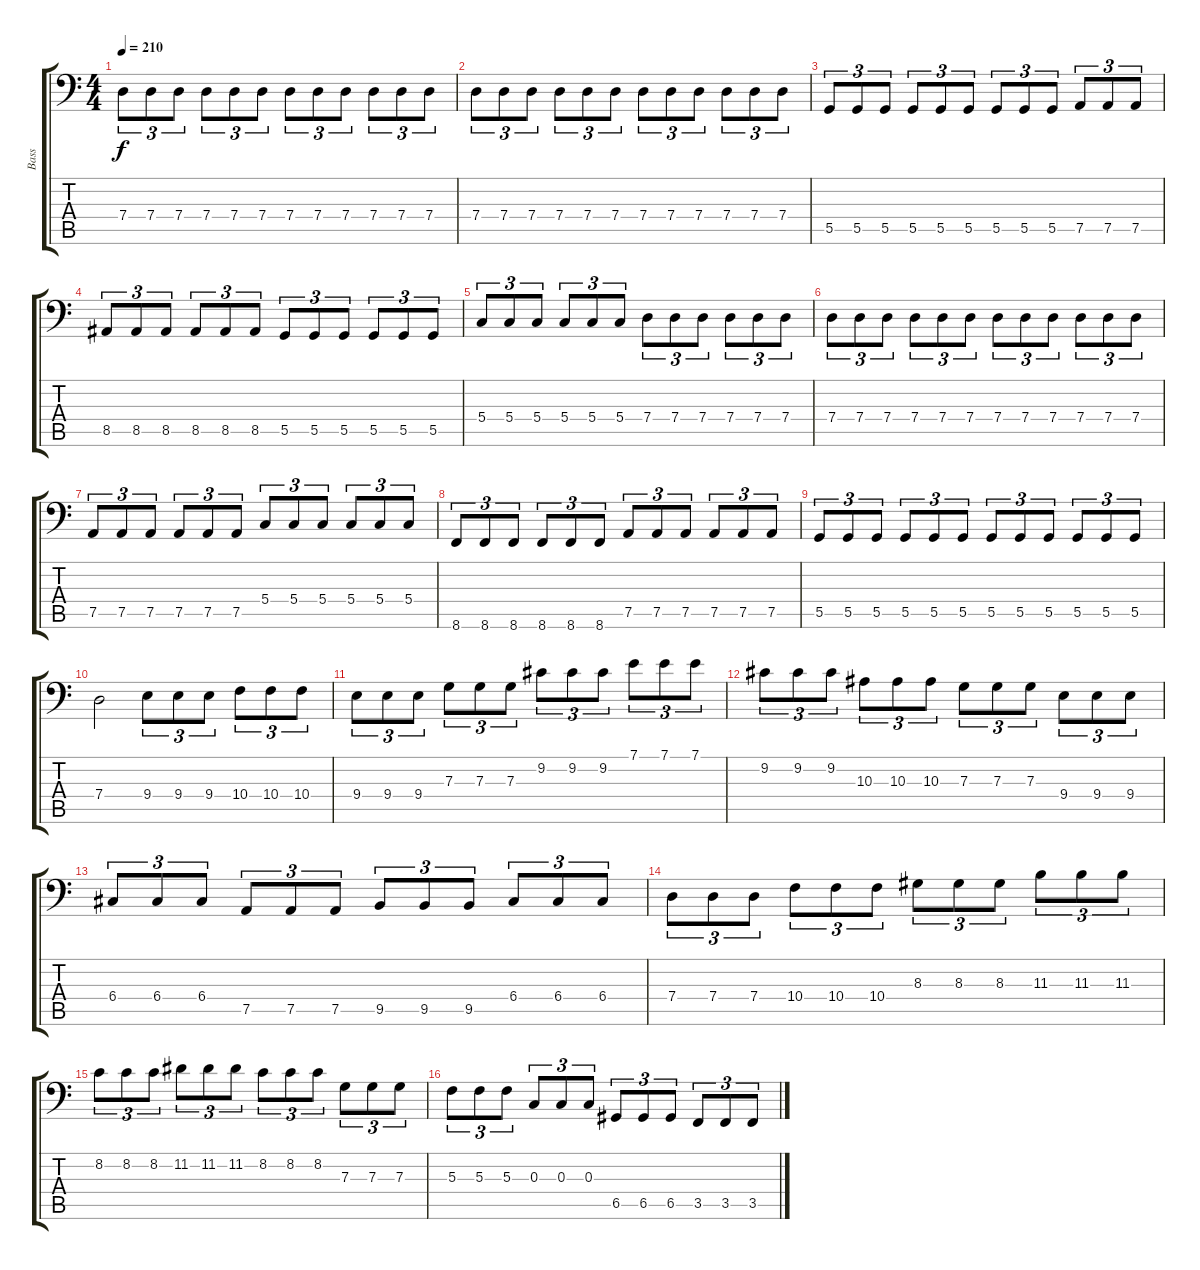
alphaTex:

\track ("Bass" "Bass") {instrument electricbasspick}
\staff {score tabs}
\tuning (A2 E2 C2 G1 D1 A0) {hide}
\ts (4 4)
\tempo 210
\clef f4
\ks c
7.4.8{tu (3 2) dy f} 7.4.8{tu (3 2)} 7.4.8{tu (3 2)} 7.4.8{tu (3 2)} 7.4.8{tu (3 2)} 7.4.8{tu (3 2)} 7.4.8{tu (3 2)} 7.4.8{tu (3 2)} 7.4.8{tu (3 2)} 7.4.8{tu (3 2)} 7.4.8{tu (3 2)} 7.4.8{tu (3 2)} |
7.4.8{tu (3 2)} 7.4.8{tu (3 2)} 7.4.8{tu (3 2)} 7.4.8{tu (3 2)} 7.4.8{tu (3 2)} 7.4.8{tu (3 2)} 7.4.8{tu (3 2)} 7.4.8{tu (3 2)} 7.4.8{tu (3 2)} 7.4.8{tu (3 2)} 7.4.8{tu (3 2)} 7.4.8{tu (3 2)} |
5.5.8{tu (3 2)} 5.5.8{tu (3 2)} 5.5.8{tu (3 2)} 5.5.8{tu (3 2)} 5.5.8{tu (3 2)} 5.5.8{tu (3 2)} 5.5.8{tu (3 2)} 5.5.8{tu (3 2)} 5.5.8{tu (3 2)} 7.5.8{tu (3 2)} 7.5.8{tu (3 2)} 7.5.8{tu (3 2)} |
8.5.8{tu (3 2)} 8.5.8{tu (3 2)} 8.5.8{tu (3 2)} 8.5.8{tu (3 2)} 8.5.8{tu (3 2)} 8.5.8{tu (3 2)} 5.5.8{tu (3 2)} 5.5.8{tu (3 2)} 5.5.8{tu (3 2)} 5.5.8{tu (3 2)} 5.5.8{tu (3 2)} 5.5.8{tu (3 2)} |
5.4.8{tu (3 2)} 5.4.8{tu (3 2)} 5.4.8{tu (3 2)} 5.4.8{tu (3 2)} 5.4.8{tu (3 2)} 5.4.8{tu (3 2)} 7.4.8{tu (3 2)} 7.4.8{tu (3 2)} 7.4.8{tu (3 2)} 7.4.8{tu (3 2)} 7.4.8{tu (3 2)} 7.4.8{tu (3 2)} |
7.4.8{tu (3 2)} 7.4.8{tu (3 2)} 7.4.8{tu (3 2)} 7.4.8{tu (3 2)} 7.4.8{tu (3 2)} 7.4.8{tu (3 2)} 7.4.8{tu (3 2)} 7.4.8{tu (3 2)} 7.4.8{tu (3 2)} 7.4.8{tu (3 2)} 7.4.8{tu (3 2)} 7.4.8{tu (3 2)} |
7.5.8{tu (3 2)} 7.5.8{tu (3 2)} 7.5.8{tu (3 2)} 7.5.8{tu (3 2)} 7.5.8{tu (3 2)} 7.5.8{tu (3 2)} 5.4.8{tu (3 2)} 5.4.8{tu (3 2)} 5.4.8{tu (3 2)} 5.4.8{tu (3 2)} 5.4.8{tu (3 2)} 5.4.8{tu (3 2)} |
8.6.8{tu (3 2)} 8.6.8{tu (3 2)} 8.6.8{tu (3 2)} 8.6.8{tu (3 2)} 8.6.8{tu (3 2)} 8.6.8{tu (3 2)} 7.5.8{tu (3 2)} 7.5.8{tu (3 2)} 7.5.8{tu (3 2)} 7.5.8{tu (3 2)} 7.5.8{tu (3 2)} 7.5.8{tu (3 2)} |
5.5.8{tu (3 2)} 5.5.8{tu (3 2)} 5.5.8{tu (3 2)} 5.5.8{tu (3 2)} 5.5.8{tu (3 2)} 5.5.8{tu (3 2)} 5.5.8{tu (3 2)} 5.5.8{tu (3 2)} 5.5.8{tu (3 2)} 5.5.8{tu (3 2)} 5.5.8{tu (3 2)} 5.5.8{tu (3 2)} |
7.4.2 9.4.8{tu (3 2)} 9.4.8{tu (3 2)} 9.4.8{tu (3 2)} 10.4.8{tu (3 2)} 10.4.8{tu (3 2)} 10.4.8{tu (3 2)} |
9.4.8{tu (3 2)} 9.4.8{tu (3 2)} 9.4.8{tu (3 2)} 7.3.8{tu (3 2)} 7.3.8{tu (3 2)} 7.3.8{tu (3 2)} 9.2.8{tu (3 2)} 9.2.8{tu (3 2)} 9.2.8{tu (3 2)} 7.1.8{tu (3 2)} 7.1.8{tu (3 2)} 7.1.8{tu (3 2)} |
9.2.8{tu (3 2)} 9.2.8{tu (3 2)} 9.2.8{tu (3 2)} 10.3.8{tu (3 2)} 10.3.8{tu (3 2)} 10.3.8{tu (3 2)} 7.3.8{tu (3 2)} 7.3.8{tu (3 2)} 7.3.8{tu (3 2)} 9.4.8{tu (3 2)} 9.4.8{tu (3 2)} 9.4.8{tu (3 2)} |
6.4.8{tu (3 2)} 6.4.8{tu (3 2)} 6.4.8{tu (3 2)} 7.5.8{tu (3 2)} 7.5.8{tu (3 2)} 7.5.8{tu (3 2)} 9.5.8{tu (3 2)} 9.5.8{tu (3 2)} 9.5.8{tu (3 2)} 6.4.8{tu (3 2)} 6.4.8{tu (3 2)} 6.4.8{tu (3 2)} |
7.4.8{tu (3 2)} 7.4.8{tu (3 2)} 7.4.8{tu (3 2)} 10.4.8{tu (3 2)} 10.4.8{tu (3 2)} 10.4.8{tu (3 2)} 8.3.8{tu (3 2)} 8.3.8{tu (3 2)} 8.3.8{tu (3 2)} 11.3.8{tu (3 2)} 11.3.8{tu (3 2)} 11.3.8{tu (3 2)} |
8.2.8{tu (3 2)} 8.2.8{tu (3 2)} 8.2.8{tu (3 2)} 11.2.8{tu (3 2)} 11.2.8{tu (3 2)} 11.2.8{tu (3 2)} 8.2.8{tu (3 2)} 8.2.8{tu (3 2)} 8.2.8{tu (3 2)} 7.3.8{tu (3 2)} 7.3.8{tu (3 2)} 7.3.8{tu (3 2)} |
5.3.8{tu (3 2)} 5.3.8{tu (3 2)} 5.3.8{tu (3 2)} 0.3.8{tu (3 2)} 0.3.8{tu (3 2)} 0.3.8{tu (3 2)} 6.5.8{tu (3 2)} 6.5.8{tu (3 2)} 6.5.8{tu (3 2)} 3.5.8{tu (3 2)} 3.5.8{tu (3 2)} 3.5.8{tu (3 2)}
